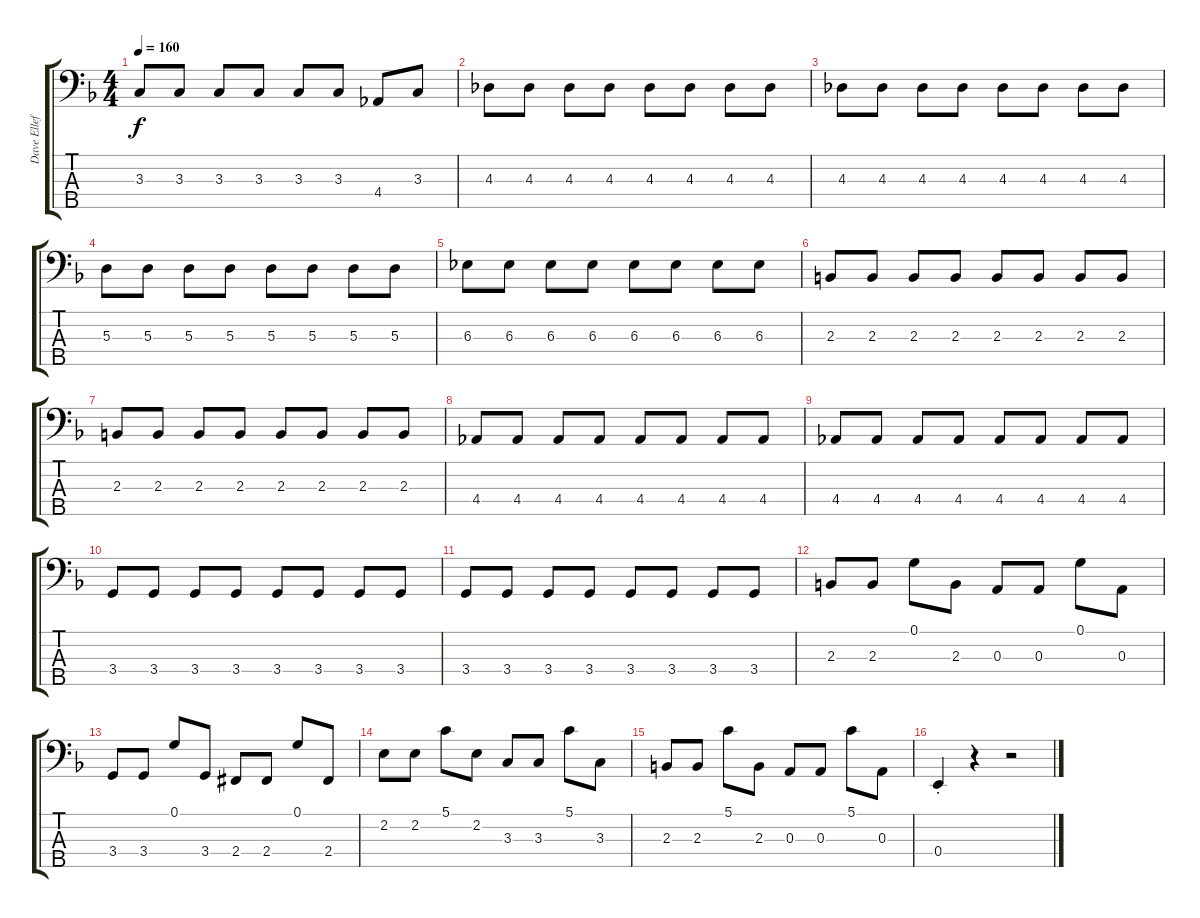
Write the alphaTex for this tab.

\track ("Dave Ellefson - Bass" "Dave Ellef") {instrument electricbassfinger}
\staff {score tabs}
\tuning (G2 D2 A1 E1 B0) {hide}
\ts (4 4)
\tempo 160
\clef f4
\ks f
3.3.8{dy f} 3.3.8 3.3.8 3.3.8 3.3.8 3.3.8 4.4.8 3.3.8 |
4.3.8 4.3.8 4.3.8 4.3.8 4.3.8 4.3.8 4.3.8 4.3.8 |
4.3.8 4.3.8 4.3.8 4.3.8 4.3.8 4.3.8 4.3.8 4.3.8 |
5.3.8 5.3.8 5.3.8 5.3.8 5.3.8 5.3.8 5.3.8 5.3.8 |
6.3.8 6.3.8 6.3.8 6.3.8 6.3.8 6.3.8 6.3.8 6.3.8 |
2.3.8 2.3.8 2.3.8 2.3.8 2.3.8 2.3.8 2.3.8 2.3.8 |
2.3.8 2.3.8 2.3.8 2.3.8 2.3.8 2.3.8 2.3.8 2.3.8 |
4.4.8 4.4.8 4.4.8 4.4.8 4.4.8 4.4.8 4.4.8 4.4.8 |
4.4.8 4.4.8 4.4.8 4.4.8 4.4.8 4.4.8 4.4.8 4.4.8 |
3.4.8 3.4.8 3.4.8 3.4.8 3.4.8 3.4.8 3.4.8 3.4.8 |
3.4.8 3.4.8 3.4.8 3.4.8 3.4.8 3.4.8 3.4.8 3.4.8 |
2.3.8 2.3.8 0.1.8 2.3.8 0.3.8 0.3.8 0.1.8 0.3.8 |
3.4.8 3.4.8 0.1.8 3.4.8 2.4{acc #}.8 2.4{acc #}.8 0.1.8 2.4{acc #}.8 |
2.2.8 2.2.8 5.1.8 2.2.8 3.3.8 3.3.8 5.1.8 3.3.8 |
2.3.8 2.3.8 5.1.8 2.3.8 0.3.8 0.3.8 5.1.8 0.3.8 |
0.4{st}.4 r.4 r.2
